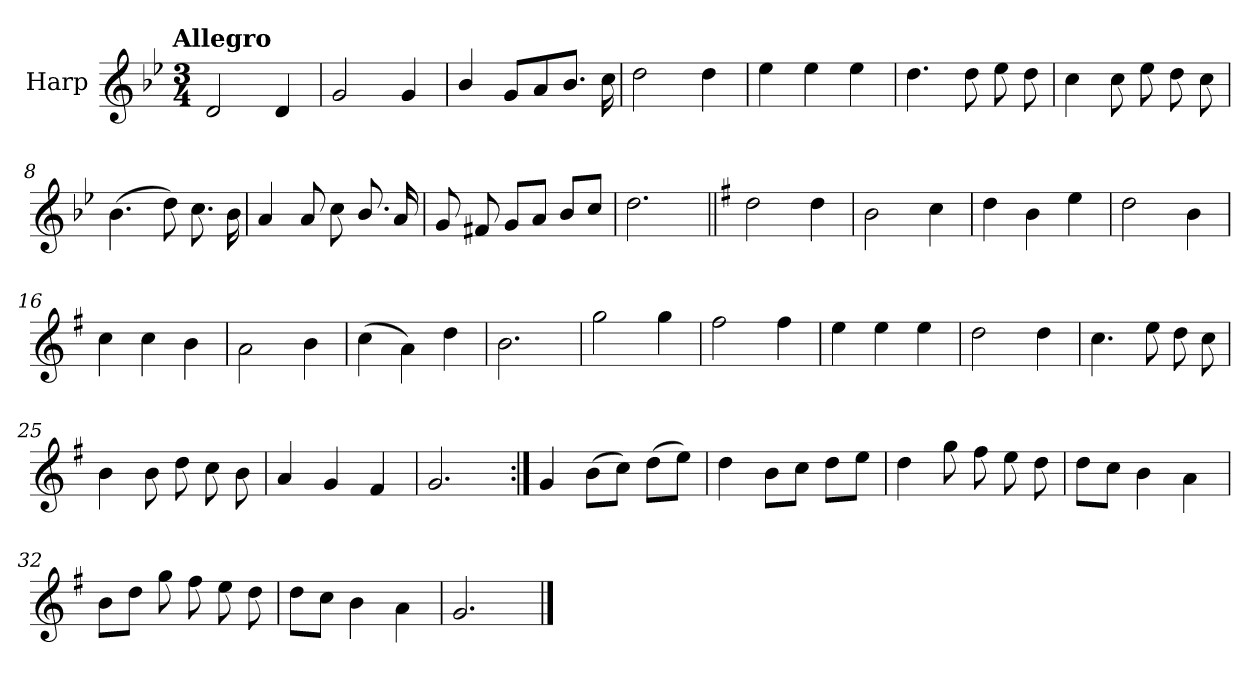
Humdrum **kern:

**kern
*part1
*staff1
*I"Harp
*I'Hrp.
*clefG2
*k[b-e-]
!!LO:TX:omd:t=Allegro
*M3/4
*MM144
=1
2d/
4d/
=2
2g/
4g/
=3
4b-/
8g/L
8a/
8.b-/J
16cc\
=4
2dd\
4dd\
=5
4ee-\
4ee-\
4ee-\
=6
4.dd\
8dd\
8ee-\
8dd\
=7
4cc\
8cc\
8ee-\
8dd\
8cc\
=8
(>4.b-\
8dd\)
8.cc\
16b-\
=9
4a/
8a/
8cc\
8.b-/
16a/
!!LO:LB:g=z
=10
8g/
8f#X/
8g/L
8a/J
8b-/L
8cc/J
!!LO:LB:g=z
=11
2.dd\
=12||
*k[f#]
2dd\
4dd\
=13
2b\
4cc\
=14
4dd\
4b\
4ee\
=15
2dd\
4b\
=16
4cc\
4cc\
4b\
!!LO:LB:g=z
=17
2a\
4b\
=18
(>4cc\
4a\)
4dd\
=19
2.b\
=20
2gg\
4gg\
=21
2ff#\
4ff#\
=22
4ee\
4ee\
4ee\
=23
2dd\
4dd\
=24
4.cc\
8ee\
8dd\
8cc\
=25
4b\
8b\
8dd\
8cc\
8b\
=26
4a/
4g/
4f#/
=27
2.g/
=28:|!
4g/
(>8b\L
8cc\J)
(>8dd\L
8ee\J)
!!LO:LB:g=z
=29
4dd\
8b\L
8cc\J
8dd\L
8ee\J
!!LO:LB:g=z
=30
4dd\
8gg\
8ff#\
8ee\
8dd\
=31
8dd\L
8cc\J
4b\
4a\
=32
8b\L
8dd\J
8gg\
8ff#\
8ee\
8dd\
=33
8dd\L
8cc\J
4b\
4a\
=34
2.g/
==
*-
